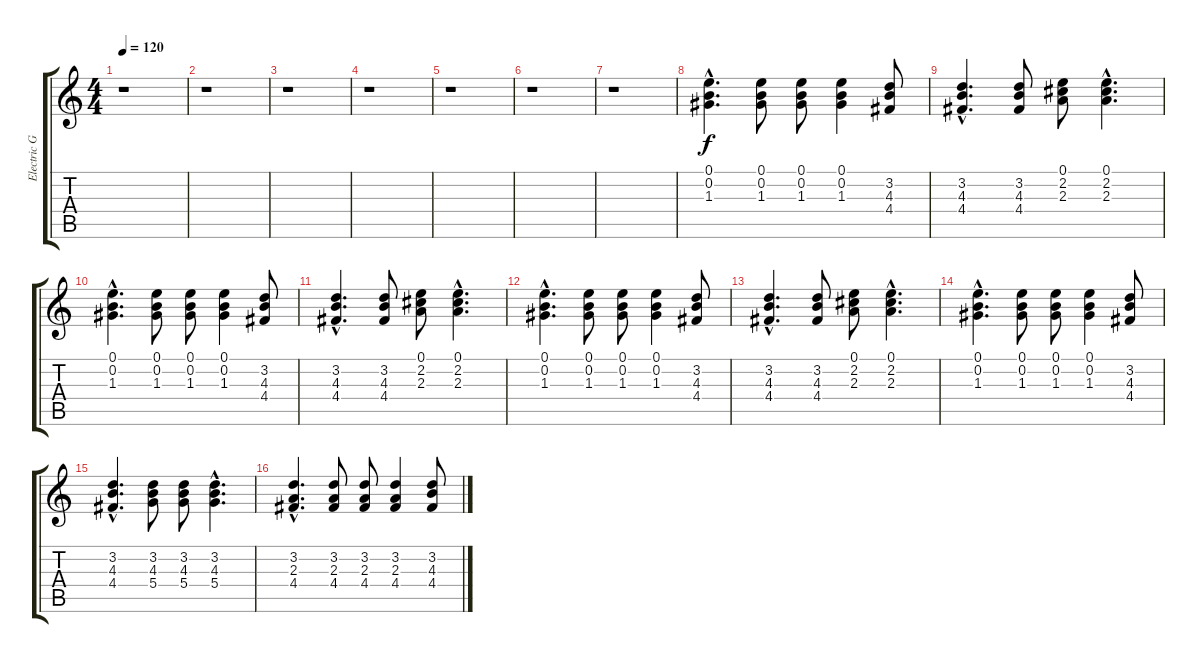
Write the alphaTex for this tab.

\track ("Electric Guitar I" "Electric G") {instrument distortionguitar}
\staff {score tabs}
\tuning (E4 B3 G3 D3 A2 E2) {hide}
\ts (4 4)
\tempo 120
\clef g2
\ks c
r.1{dy f} |
r.1 |
r.1 |
r.1 |
r.1 |
r.1 |
r.1 |
(0.1{hac} 0.2{hac} 1.3{hac}).4{d} (0.1 0.2 1.3).8 (0.1 0.2 1.3).8 (0.1 0.2 1.3).4 (3.2 4.3 4.4).8 |
(3.2{hac} 4.3{hac} 4.4{hac}).4{d} (3.2 4.3 4.4).8 (0.1 2.2 2.3).8 (0.1{hac} 2.2{hac} 2.3{hac}).4{d} |
(0.1{hac} 0.2{hac} 1.3{hac}).4{d} (0.1 0.2 1.3).8 (0.1 0.2 1.3).8 (0.1 0.2 1.3).4 (3.2 4.3 4.4).8 |
(3.2{hac} 4.3{hac} 4.4{hac}).4{d} (3.2 4.3 4.4).8 (0.1 2.2 2.3).8 (0.1{hac} 2.2{hac} 2.3{hac}).4{d} |
(0.1{hac} 0.2{hac} 1.3{hac}).4{d} (0.1 0.2 1.3).8 (0.1 0.2 1.3).8 (0.1 0.2 1.3).4 (3.2 4.3 4.4).8 |
(3.2{hac} 4.3{hac} 4.4{hac}).4{d} (3.2 4.3 4.4).8 (0.1 2.2 2.3).8 (0.1{hac} 2.2{hac} 2.3{hac}).4{d} |
(0.1{hac} 0.2{hac} 1.3{hac}).4{d} (0.1 0.2 1.3).8 (0.1 0.2 1.3).8 (0.1 0.2 1.3).4 (3.2 4.3 4.4).8 |
(3.2{hac} 4.3{hac} 4.4{hac}).4{d} (3.2 4.3 5.4).8 (3.2 4.3 5.4).8 (3.2{hac} 4.3{hac} 5.4{hac}).4{d} |
(3.2{hac} 2.3{hac} 4.4{hac}).4{d} (3.2 2.3 4.4).8 (3.2 2.3 4.4).8 (3.2 2.3 4.4).4 (3.2 4.3 4.4).8
